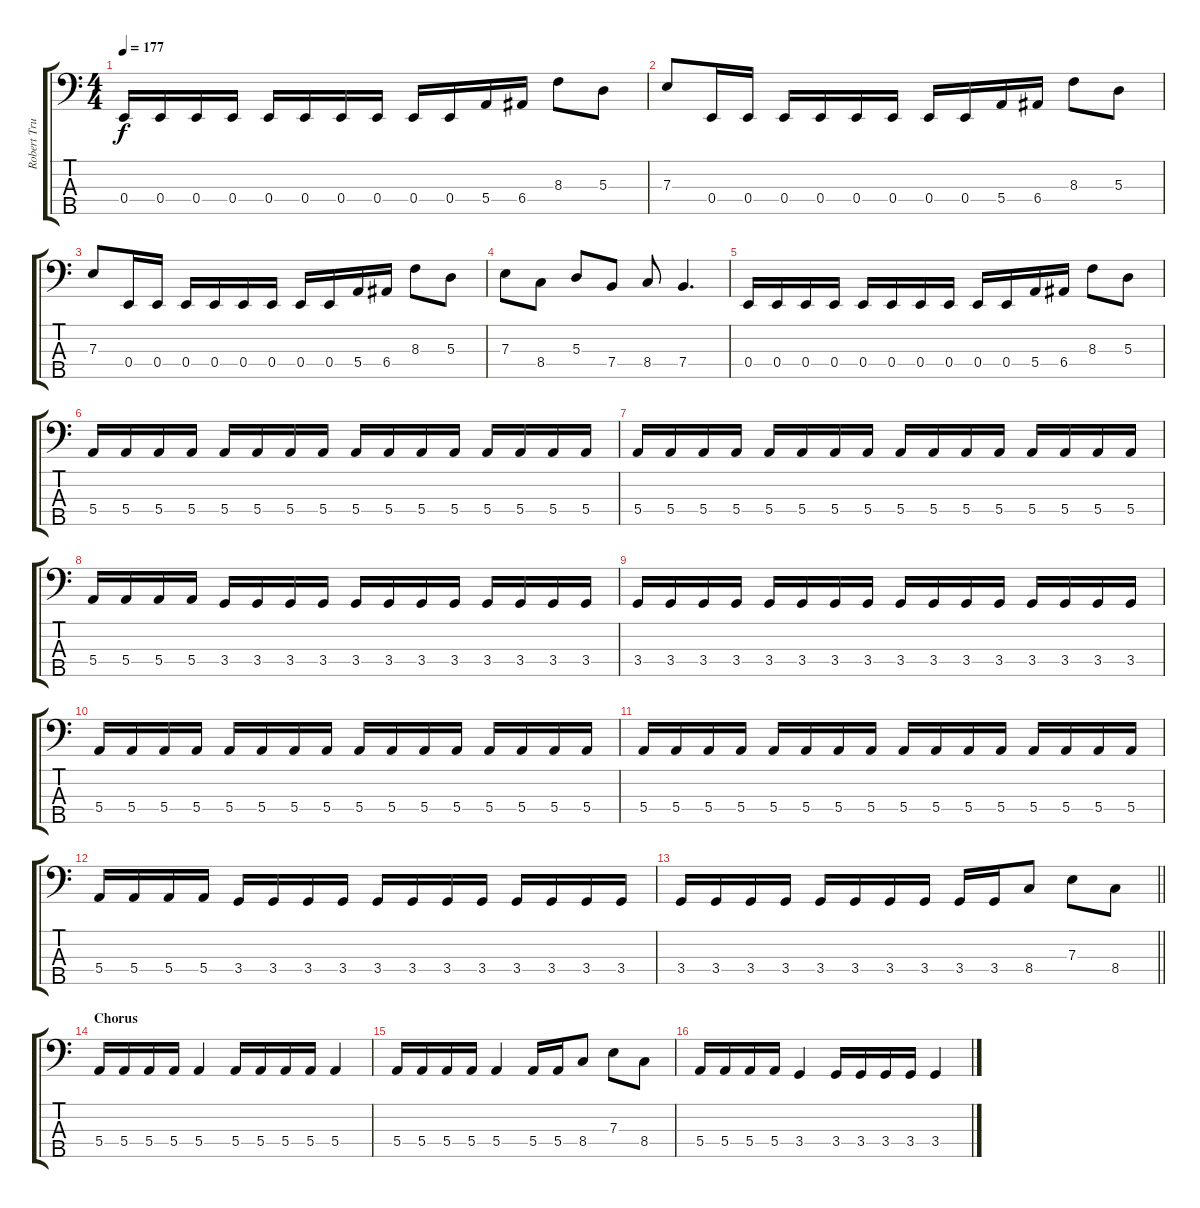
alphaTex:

\track ("Robert Trujillo" "Robert Tru") {instrument electricbassfinger}
\staff {score tabs}
\tuning (G2 D2 A1 E1 B0) {hide}
\ts (4 4)
\tempo 177
\clef f4
\ks c
0.4.16{dy f} 0.4.16 0.4.16 0.4.16 0.4.16 0.4.16 0.4.16 0.4.16 0.4.16 0.4.16 5.4.16 6.4.16 8.3.8 5.3.8 |
7.3.8 0.4.16 0.4.16 0.4.16 0.4.16 0.4.16 0.4.16 0.4.16 0.4.16 5.4.16 6.4.16 8.3.8 5.3.8 |
7.3.8 0.4.16 0.4.16 0.4.16 0.4.16 0.4.16 0.4.16 0.4.16 0.4.16 5.4.16 6.4.16 8.3.8 5.3.8 |
7.3.8 8.4.8 5.3.8 7.4.8 8.4.8 7.4.4{d} |
0.4.16 0.4.16 0.4.16 0.4.16 0.4.16 0.4.16 0.4.16 0.4.16 0.4.16 0.4.16 5.4.16 6.4.16 8.3.8 5.3.8 |
5.4.16 5.4.16 5.4.16 5.4.16 5.4.16 5.4.16 5.4.16 5.4.16 5.4.16 5.4.16 5.4.16 5.4.16 5.4.16 5.4.16 5.4.16 5.4.16 |
5.4.16 5.4.16 5.4.16 5.4.16 5.4.16 5.4.16 5.4.16 5.4.16 5.4.16 5.4.16 5.4.16 5.4.16 5.4.16 5.4.16 5.4.16 5.4.16 |
5.4.16 5.4.16 5.4.16 5.4.16 3.4.16 3.4.16 3.4.16 3.4.16 3.4.16 3.4.16 3.4.16 3.4.16 3.4.16 3.4.16 3.4.16 3.4.16 |
3.4.16 3.4.16 3.4.16 3.4.16 3.4.16 3.4.16 3.4.16 3.4.16 3.4.16 3.4.16 3.4.16 3.4.16 3.4.16 3.4.16 3.4.16 3.4.16 |
5.4.16 5.4.16 5.4.16 5.4.16 5.4.16 5.4.16 5.4.16 5.4.16 5.4.16 5.4.16 5.4.16 5.4.16 5.4.16 5.4.16 5.4.16 5.4.16 |
5.4.16 5.4.16 5.4.16 5.4.16 5.4.16 5.4.16 5.4.16 5.4.16 5.4.16 5.4.16 5.4.16 5.4.16 5.4.16 5.4.16 5.4.16 5.4.16 |
5.4.16 5.4.16 5.4.16 5.4.16 3.4.16 3.4.16 3.4.16 3.4.16 3.4.16 3.4.16 3.4.16 3.4.16 3.4.16 3.4.16 3.4.16 3.4.16 |
\barLineRight lightlight
3.4.16 3.4.16 3.4.16 3.4.16 3.4.16 3.4.16 3.4.16 3.4.16 3.4.16 3.4.16 8.4.8 7.3.8 8.4.8 |
\section ("" "Chorus")
5.4.16 5.4.16 5.4.16 5.4.16 5.4.4 5.4.16 5.4.16 5.4.16 5.4.16 5.4.4 |
5.4.16 5.4.16 5.4.16 5.4.16 5.4.4 5.4.16 5.4.16 8.4.8 7.3.8 8.4.8 |
5.4.16 5.4.16 5.4.16 5.4.16 3.4.4 3.4.16 3.4.16 3.4.16 3.4.16 3.4.4
